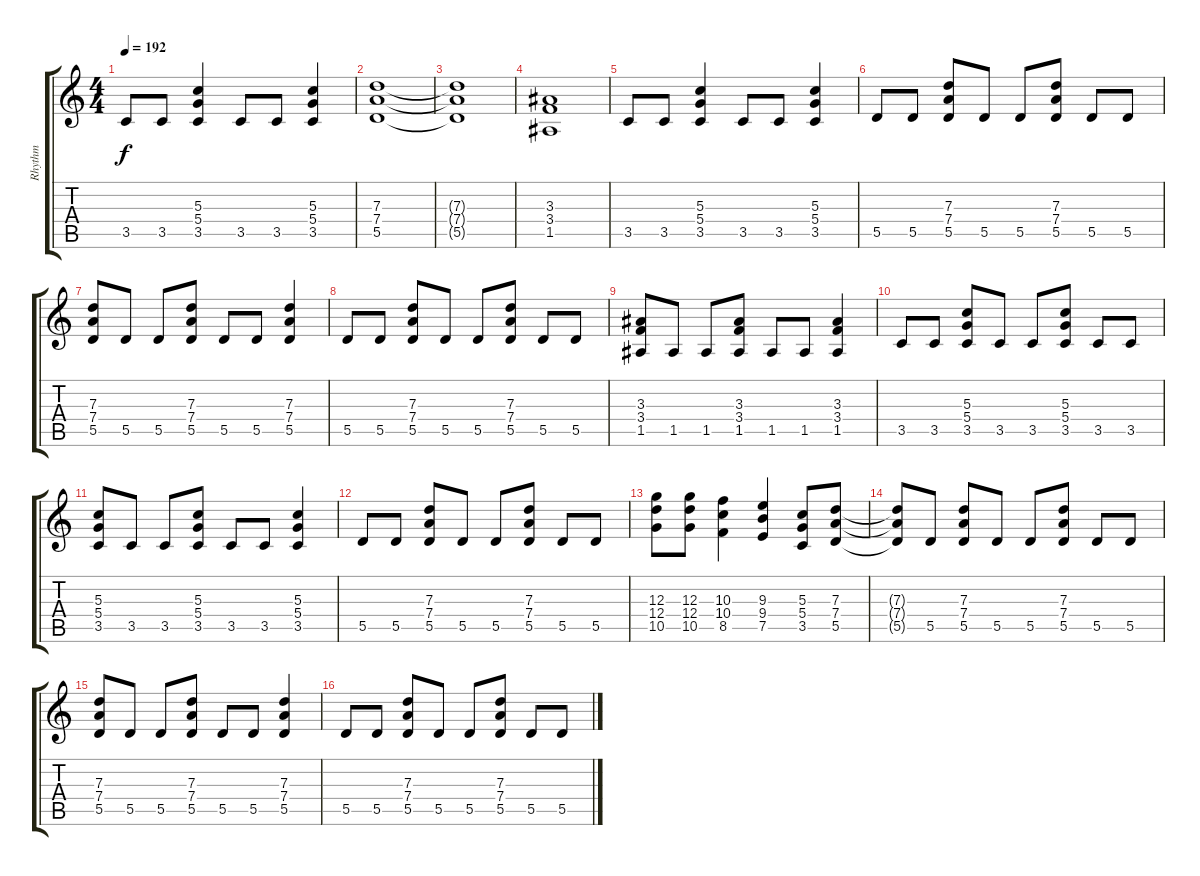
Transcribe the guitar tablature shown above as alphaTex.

\track ("Rhythm" "Rhythm") {instrument distortionguitar}
\staff {score tabs}
\tuning (E4 B3 G3 D3 A2 E2) {hide}
\ts (4 4)
\tempo 192
\clef g2
\ks c
3.5.8{dy f} 3.5.8 (5.3 5.4 3.5).4 3.5.8 3.5.8 (5.3 5.4 3.5).4 |
(7.3 7.4 5.5).1 |
(7.3{t} 7.4{t} 5.5{t}).1 |
(3.3 3.4 1.5).1 |
3.5.8 3.5.8 (5.3 5.4 3.5).4 3.5.8 3.5.8 (5.3 5.4 3.5).4 |
5.5.8 5.5.8 (7.3 7.4 5.5).8 5.5.8 5.5.8 (7.3 7.4 5.5).8 5.5.8 5.5.8 |
(7.3 7.4 5.5).8 5.5.8 5.5.8 (7.3 7.4 5.5).8 5.5.8 5.5.8 (7.3 7.4 5.5).4 |
5.5.8 5.5.8 (7.3 7.4 5.5).8 5.5.8 5.5.8 (7.3 7.4 5.5).8 5.5.8 5.5.8 |
(3.3 3.4 1.5).8 1.5.8 1.5.8 (3.3 3.4 1.5).8 1.5.8 1.5.8 (3.3 3.4 1.5).4 |
3.5.8 3.5.8 (5.3 5.4 3.5).8 3.5.8 3.5.8 (5.3 5.4 3.5).8 3.5.8 3.5.8 |
(5.3 5.4 3.5).8 3.5.8 3.5.8 (5.3 5.4 3.5).8 3.5.8 3.5.8 (5.3 5.4 3.5).4 |
5.5.8 5.5.8 (7.3 7.4 5.5).8 5.5.8 5.5.8 (7.3 7.4 5.5).8 5.5.8 5.5.8 |
(12.3 12.4 10.5).8 (12.3 12.4 10.5).8 (10.3 10.4 8.5).4 (9.3 9.4 7.5).4 (5.3 5.4 3.5).8 (7.3 7.4 5.5).8 |
(7.3{t} 7.4{t} 5.5{t}).8 5.5.8 (7.3 7.4 5.5).8 5.5.8 5.5.8 (7.3 7.4 5.5).8 5.5.8 5.5.8 |
(7.3 7.4 5.5).8 5.5.8 5.5.8 (7.3 7.4 5.5).8 5.5.8 5.5.8 (7.3 7.4 5.5).4 |
5.5.8 5.5.8 (7.3 7.4 5.5).8 5.5.8 5.5.8 (7.3 7.4 5.5).8 5.5.8 5.5.8
